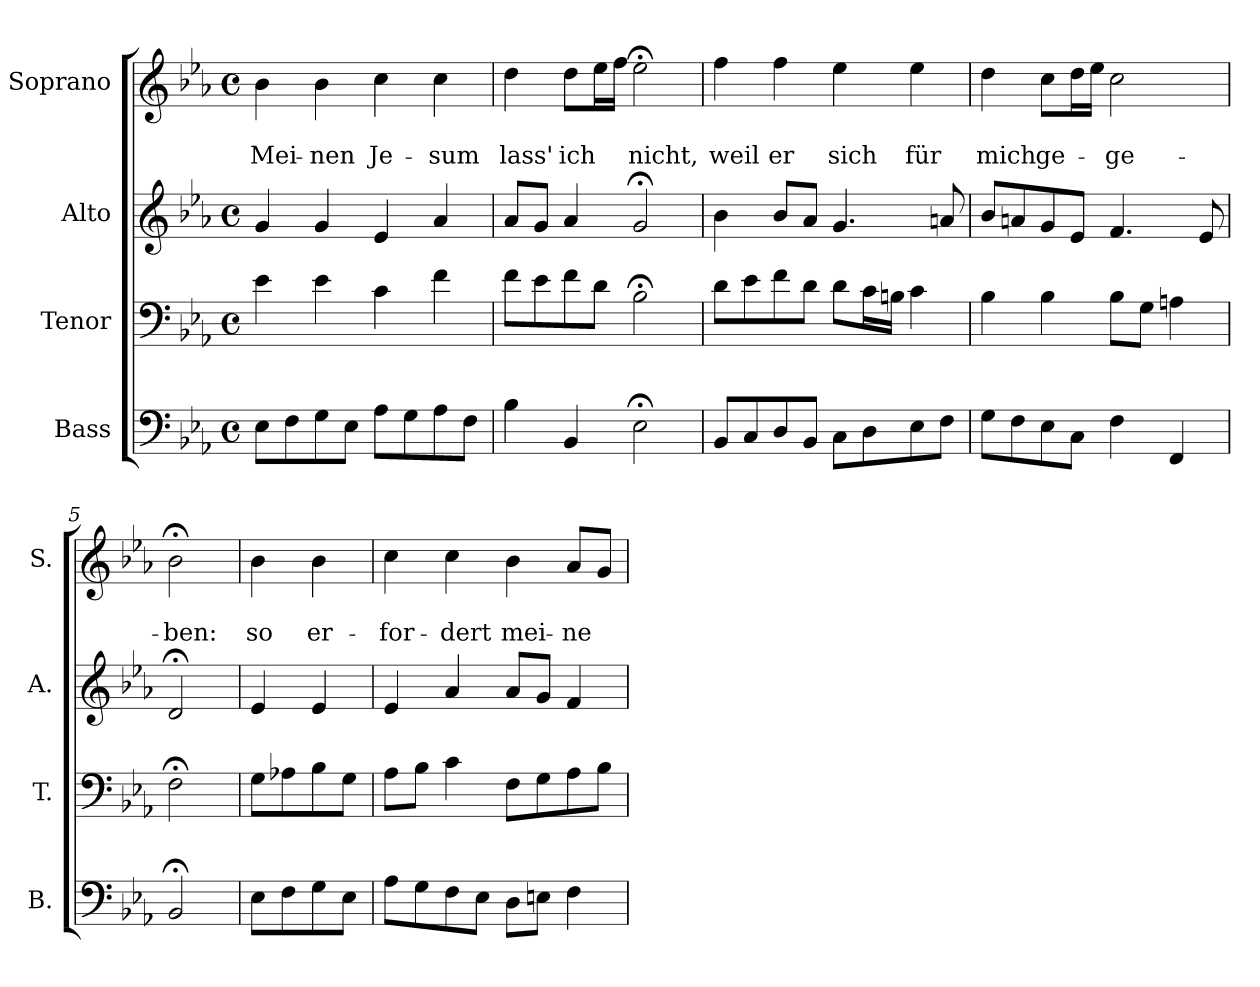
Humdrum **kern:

**kern	**kern	**kern	**kern	**text	**text
*part4	*part3	*part2	*part1	*part1	*part1
*staff4	*staff3	*staff2	*staff1	*staff1	*staff1
*I"Bass	*I"Tenor	*I"Alto	*I"Soprano	*	*
*I'B.	*I'T.	*I'A.	*I'S.	*	*
*clefF4	*clefF4	*clefG2	*clefG2	*	*
*k[b-e-a-]	*k[b-e-a-]	*k[b-e-a-]	*k[b-e-a-]	*	*
*E-:	*E-:	*E-:	*E-:	*	*
*M4/4	*M4/4	*M4/4	*M4/4	*	*
*met(c)	*met(c)	*met(c)	*met(c)	*	*
=1	=1	=1	=1	=1	=1
8E-\L	4e-\	4g/	4b-\	.	Mei-
8F\	.	.	.	.	.
8G\	4e-\	4g/	4b-\	.	-nen
8E-\J	.	.	.	.	.
8A-\L	4c\	4e-/	4cc\	.	Je-
8G\	.	.	.	.	.
8A-\	4f\	4a-/	4cc\	.	-sum
8F\J	.	.	.	.	.
=2	=2	=2	=2	=2	=2
4B-\	8f\L	8a-/L	4dd\	.	lass'
.	8e-\	8g/J	.	.	.
4BB-/	8f\	4a-/	8dd\L	.	ich
.	8d\J	.	16ee-\L	.	.
.	.	.	16ff\JJ	.	.
2E-;<\	2B-;<\	2g;</	2ee-;<\	.	nicht,
=3	=3	=3	=3	=3	=3
8BB-/L	8d\L	4b-\	4ff\	.	weil
8C/	8e-\	.	.	.	.
8D/	8f\	8b-/L	4ff\	.	er
8BB-/J	8d\J	8a-/J	.	.	.
8C\L	8d\L	4.g/	4ee-\	.	sich
8D\	16c\L	.	.	.	.
.	16Bn\JJ	.	.	.	.
8E-\	4c\	.	4ee-\	.	für
8F\J	.	8an/	.	.	.
=4	=4	=4	=4	=4	=4
8G\L	4B-\	8b-/L	4dd\	.	mich
8F\	.	8an/	.	.	.
8E-\	4B-\	8g/	8cc\L	.	ge-
8C\J	.	8e-/J	16dd\L	.	.
.	.	.	16ee-\JJ	.	.
4F\	8B-\L	4.f/	2cc\	.	-ge-
.	8G\J	.	.	.	.
4FF/	4An\	.	.	.	.
.	.	8e-/	.	.	.
=5	=5	=5	=5	=5	=5
2BB-;</	2F;<\	2d;</	2b-;<\	.	-ben:
!!LO:LB:g=z
=6	=6	=6	=6	=6	=6
8E-\L	8G\L	4e-/	4b-\	.	so
8F\	8A-X\	.	.	.	.
8G\	8B-\	4e-/	4b-\	.	er-
8E-\J	8G\J	.	.	.	.
=7	=7	=7	=7	=7	=7
8A-\L	8A-\L	4e-/	4cc\	.	-for-
8G\	8B-\J	.	.	.	.
8F\	4c\	4a-/	4cc\	.	-dert
8E-\J	.	.	.	.	.
8D\L	8F\L	8a-/L	4b-\	.	mei-
8En\J	8G\	8g/J	.	.	.
4F\	8A-\	4f/	8a-/L	.	-ne
.	8B-\J	.	8g/J	.	.
=	=	=	=	=	=
*-	*-	*-	*-	*-	*-
